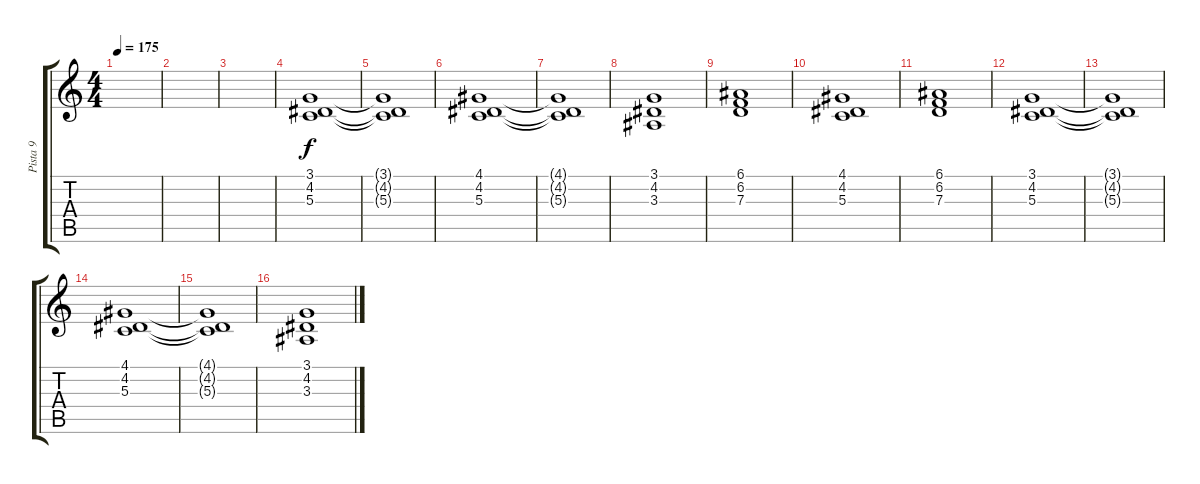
\track ("Pista 9" "Pista 9") {instrument choiraahs}
\staff {score tabs}
\tuning (E4 B3 G3 D3 A2 E2) {hide}
\ts (4 4)
\tempo 175
\clef g2
\ks c
|
|
|
(3.1 4.2 5.3).1 |
(3.1{t} 4.2{t} 5.3{t}).1 |
(4.1 4.2 5.3).1 |
(4.1{t} 4.2{t} 5.3{t}).1 |
(3.1 4.2 3.3).1 |
(6.1 6.2 7.3).1 |
(4.1 4.2 5.3).1 |
(6.1 6.2 7.3).1 |
(3.1 4.2 5.3).1 |
(3.1{t} 4.2{t} 5.3{t}).1 |
(4.1 4.2 5.3).1 |
(4.1{t} 4.2{t} 5.3{t}).1 |
(3.1 4.2 3.3).1
